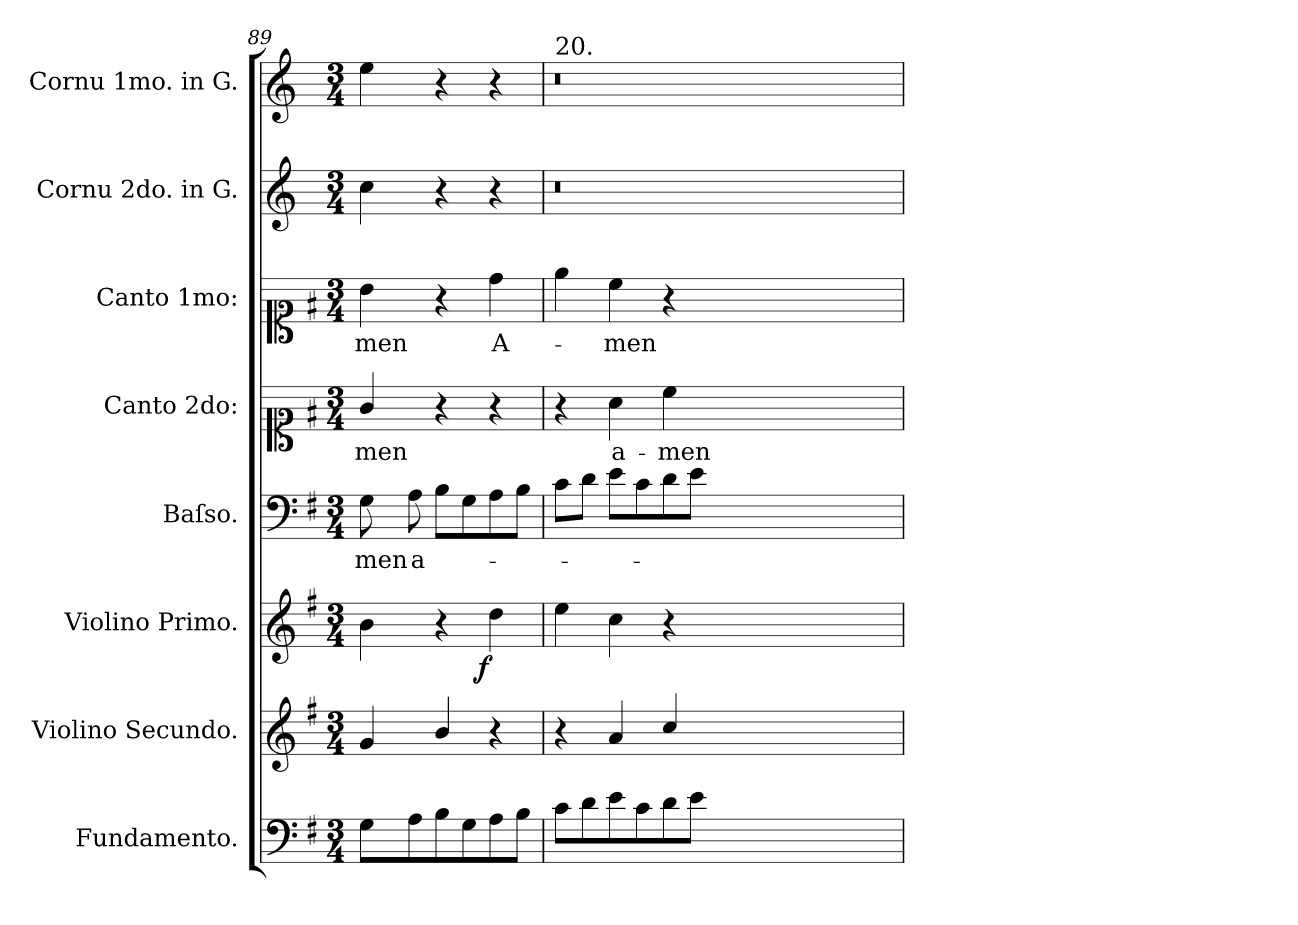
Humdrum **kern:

**kern	**kern	**kern	**dynam	**kern	**text	**kern	**text	**kern	**text	**kern	**kern
*part8	*part7	*part6	*part6	*part5	*part5	*part4	*part4	*part3	*part3	*part2	*part1
*staff8	*staff7	*staff6	*staff6	*staff5	*staff5	*staff4	*staff4	*staff3	*staff3	*staff2	*staff1
*I"Fundamento.	*I"Violino Secundo.	*I"Violino Primo.	*	*I"Baſso.	*	*I"Canto 2do:	*	*I"Canto 1mo:	*	*I"Cornu 2do. in G.	*I"Cornu 1mo. in G.
*	*I'vl 2	*I'vl 1	*	*I'B	*	*	*	*	*	*I'cor 2 in G	*I'cor 1 in G
*clefF4	*clefG2	*clefG2	*	*clefF4	*	*clefC1	*	*clefC1	*	*clefG2	*clefG2
*	*	*	*	*	*	*	*	*	*	*ITrd3c5	*ITrd3c5
*k[f#]	*k[f#]	*k[f#]	*	*k[f#]	*	*k[f#]	*	*k[f#]	*	*k[f#]	*k[f#]
*G:	*G:	*G:	*	*G:	*	*G:	*	*G:	*	*G:	*G:
*M3/4	*M3/4	*M3/4	*	*M3/4	*	*M3/4	*	*M3/4	*	*M3/4	*M3/4
=89	=89	=89	=89	=89	=89	=89	=89	=89	=89	=89	=89
8G\L	4g/	4b\	.	8G\	-men	4g/	-men	4b\	-men	4g\	4b\
8A\	.	.	.	8A\	a-	.	.	.	.	.	.
8B\	4b/	4r	.	8B\L	.	4r	.	4r	.	4r	4r
8G\	.	.	.	8G\	.	.	.	.	.	.	.
!	!	!	!LO:DY:rj	!	!	!	!	!	!	!	!
8A\	4r	4dd\	f	8A\	.	4r	.	4dd\	A-	4r	4r
8B\J	.	.	.	8B\J	.	.	.	.	.	.	.
=90	=90	=90	=90	=90	=90	=90	=90	=90	=90	=90	=90
!	!	!	!	!	!	!	!	!	!	!	!LO:TX:a:t=20.
8c\L	4r	4ee\	.	8c\L	.	4r	.	4ee\	.	0.r	0.r
8d\	.	.	.	8d\J	.	.	.	.	.	.	.
8e\	4a/	4cc\	.	8e\L	.	4a\	a-	4cc\	-men	.	.
8c\	.	.	.	8c\	.	.	.	.	.	.	.
8d\	4cc/	4r	.	8d\	.	4cc\	-men	4r	.	.	.
8e\J	.	.	.	8e\J	.	.	.	.	.	.	.
0ryy	0ryy	0ryy	.	0ryy	.	0ryy	.	0ryy	.	.	.
4ryy	4ryy	4ryy	.	4ryy	.	4ryy	.	4ryy	.	.	.
=	=	=	=	=	=	=	=	=	=	=	=
*-	*-	*-	*-	*-	*-	*-	*-	*-	*-	*-	*-
